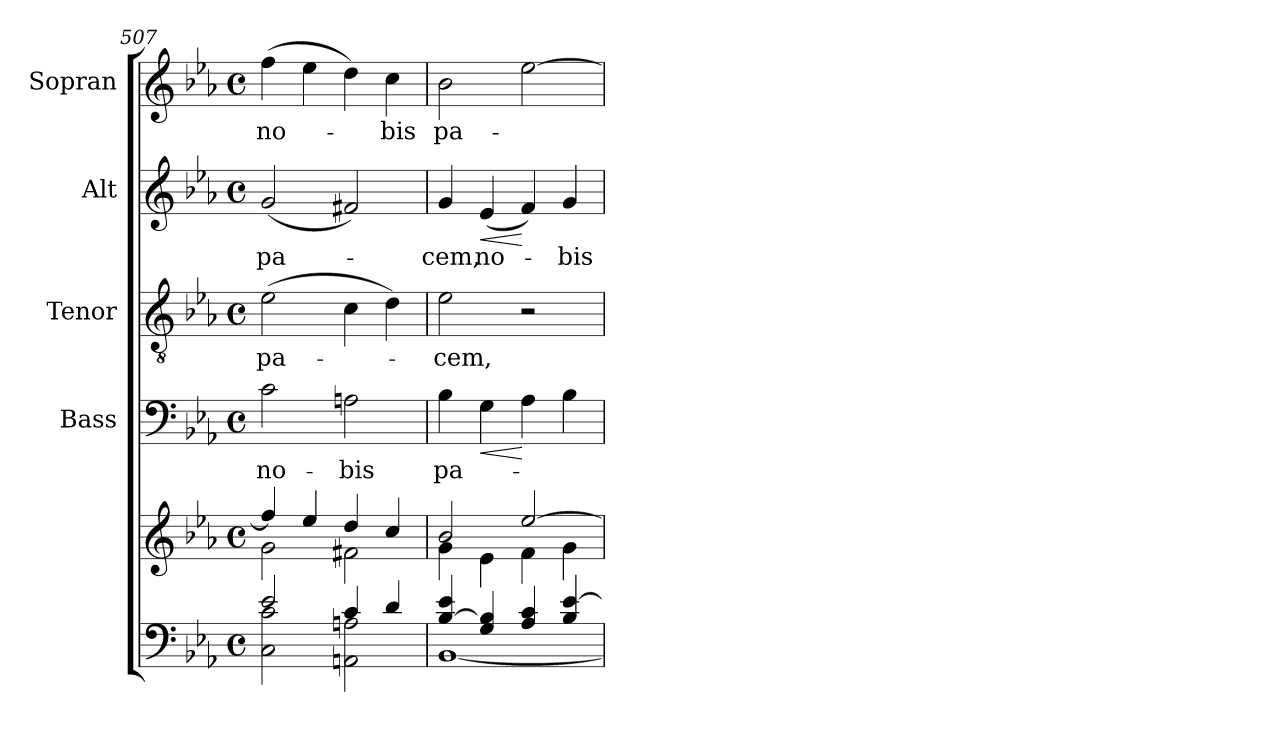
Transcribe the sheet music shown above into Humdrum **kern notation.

**kern	**kern	**kern	**text	**dynam	**kern	**text	**kern	**text	**dynam	**kern	**text
*part5	*part5	*part4	*part4	*part4	*part3	*part3	*part2	*part2	*part2	*part1	*part1
*staff6	*staff5	*staff4	*staff4	*staff4	*staff3	*staff3	*staff2	*staff2	*staff2	*staff1	*staff1
*	*	*I"Bass	*	*	*I"Tenor	*	*I"Alt	*	*	*I"Sopran	*
*	*	*I'B.	*	*	*I'T.	*	*I'A.	*	*	*I'S.	*
*clefF4	*clefG2	*clefF4	*	*	*clefGv2	*	*clefG2	*	*	*clefG2	*
*k[b-e-a-]	*k[b-e-a-]	*k[b-e-a-]	*	*	*k[b-e-a-]	*	*k[b-e-a-]	*	*	*k[b-e-a-]	*
*E-:	*E-:	*E-:	*	*	*E-:	*	*E-:	*	*	*E-:	*
*M4/4	*M4/4	*M4/4	*	*	*M4/4	*	*M4/4	*	*	*M4/4	*
*met(c)	*met(c)	*met(c)	*	*	*met(c)	*	*met(c)	*	*	*met(c)	*
=507	=507	=507	=507	=507	=507	=507	=507	=507	=507	=507	=507
*^	*^	*	*	*	*	*	*	*	*	*	*
!	!	!	!	!	!LO:LY:b	!	!	!LO:LY:b	!	!LO:LY:b	!	!	!LO:LY:b
2e-/	2C\ 2c\	4ff/]	2g\	2c\	no-	.	(>2e-\	pa-	(<2g/	pa-	.	(>4ff\	no-
.	.	4ee-/	.	.	.	.	.	.	.	.	.	4ee-\	.
!	!	!	!	!	!LO:LY:b	!	!	!	!	!	!	!	!
4c/	2AAn\ 2An\	4dd/	2f#X\	2An\	-bis	.	4c\	.	2f#X/)	.	.	4dd\)	.
!	!	!	!	!	!	!	!	!	!	!	!	!	!LO:LY:b
4d/	.	4cc/	.	.	.	.	4d\)	.	.	.	.	4cc\	-bis
=508	=508	=508	=508	=508	=508	=508	=508	=508	=508	=508	=508	=508	=508
!	!	!	!	!	!LO:LY:b	!	!	!LO:LY:b	!	!LO:LY:b	!	!	!LO:LY:b
[>4B-/ 4e-/	[<1BB-	2b-/	4g\	4B-\	pa-	.	2e-\	-cem,	4g/	-cem,	.	2b-\	pa-
!	!	!	!	!	!	!LO:HP:b	!	!	!	!LO:LY:b	!LO:HP:b	!	!
4G/ 4B-/]	.	.	4e-\	4G\	.	<	.	.	(<4e-/	no-	<	.	.
4A-/ 4c/	.	[>2ee-/	4f\	4A-\	.	[	2r	.	4f/)	.	[	[2ee-\	.
!	!	!	!	!	!	!	!	!	!	!LO:LY:b	!	!	!
4B-/ [>4e-/	.	.	4g\	4B-\	.	.	.	.	4g/	-bis	.	.	.
*v	*v	*	*	*	*	*	*	*	*	*	*	*	*
*	*v	*v	*	*	*	*	*	*	*	*	*	*
=	=	=	=	=	=	=	=	=	=	=	=
*-	*-	*-	*-	*-	*-	*-	*-	*-	*-	*-	*-
